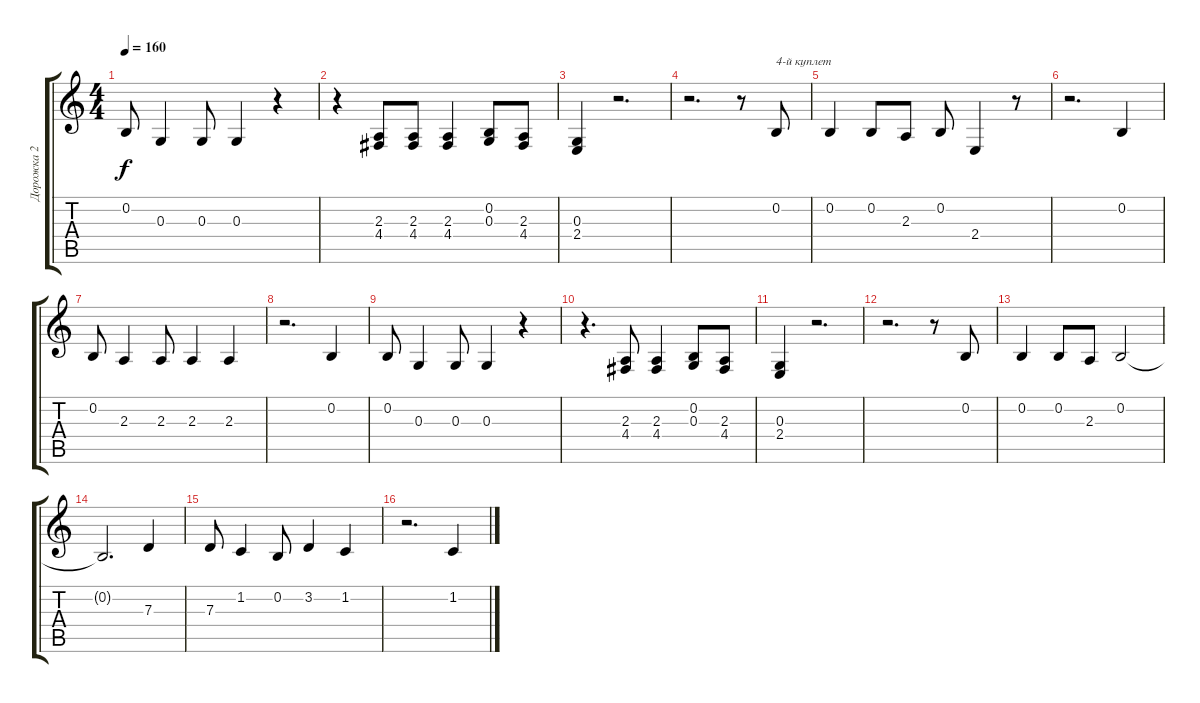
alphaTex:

\track ("Дорожка 2" "Дорожка 2") {instrument oboe}
\staff {score tabs}
\tuning (E4 B3 G3 D3 A2 E2) {hide}
\ts (4 4)
\tempo 160
\clef g2
\ks c
0.2.8{dy f} 0.3.4 0.3.8 0.3.4 r.4 |
r.4 (2.3 4.4).8 (2.3 4.4).8 (2.3 4.4).4 (0.2 0.3).8 (2.3 4.4).8 |
(0.3 2.4).4 r.2{d} |
r.2{d} r.8 0.2.8{txt "4-й куплет"} |
0.2.4 0.2.8 2.3.8 0.2.8 2.4.4 r.8 |
r.2{d} 0.2.4 |
0.2.8 2.3.4 2.3.8 2.3.4 2.3.4 |
r.2{d} 0.2.4 |
0.2.8 0.3.4 0.3.8 0.3.4 r.4 |
r.4{d} (2.3 4.4).8 (2.3 4.4).4 (0.2 0.3).8 (2.3 4.4).8 |
(0.3 2.4).4 r.2{d} |
r.2{d} r.8 0.2.8 |
0.2.4 0.2.8 2.3.8 0.2.2 |
0.2{t}.2{d} 7.3.4 |
7.3.8 1.2.4 0.2.8 3.2.4 1.2.4 |
r.2{d} 1.2.4
